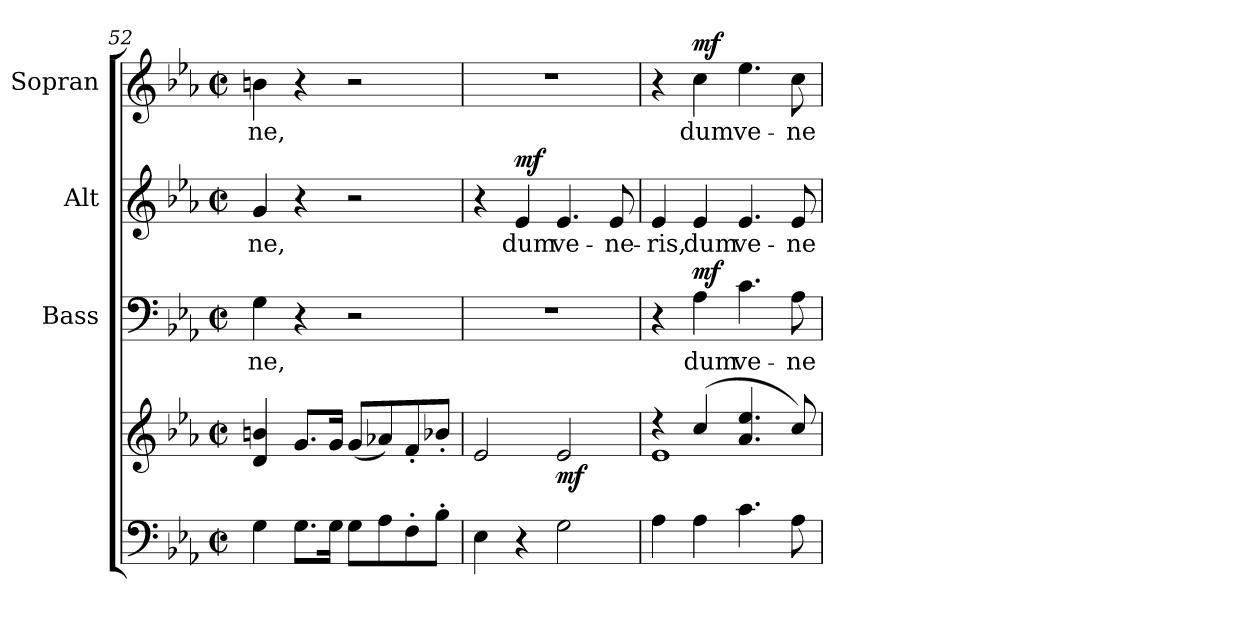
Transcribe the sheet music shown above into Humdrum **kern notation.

**kern	**kern	**dynam	**kern	**text	**dynam	**kern	**text	**dynam	**kern	**text	**dynam
*part4	*part4	*part4	*part3	*part3	*part3	*part2	*part2	*part2	*part1	*part1	*part1
*staff5	*staff4	*staff4/5	*staff3	*staff3	*staff3	*staff2	*staff2	*staff2	*staff1	*staff1	*staff1
*	*	*	*I"Bass	*	*	*I"Alt	*	*	*I"Sopran	*	*
*	*	*	*I'B.	*	*	*I'A.	*	*	*I'S.	*	*
*clefF4	*clefG2	*	*clefF4	*	*	*clefG2	*	*	*clefG2	*	*
*k[b-e-a-]	*k[b-e-a-]	*	*k[b-e-a-]	*	*	*k[b-e-a-]	*	*	*k[b-e-a-]	*	*
*E-:	*E-:	*	*E-:	*	*	*E-:	*	*	*E-:	*	*
*M2/2	*M2/2	*	*M2/2	*	*	*M2/2	*	*	*M2/2	*	*
*met(c|)	*met(c|)	*	*met(c|)	*	*	*met(c|)	*	*	*met(c|)	*	*
=52	=52	=52	=52	=52	=52	=52	=52	=52	=52	=52	=52
!	!	!	!	!LO:LY:b	!	!	!LO:LY:b	!	!	!LO:LY:b	!
4G\	4d/ 4bn/	.	4G\	-ne,	.	4g/	-ne,	.	4bn\	-ne,	.
8.G\L	8.g/L	.	4r	.	.	4r	.	.	4r	.	.
16G\Jk	16g/Jk	.	.	.	.	.	.	.	.	.	.
8G\L	(<8g/L	.	2r	.	.	2r	.	.	2r	.	.
8A-\	8a-X/)	.	.	.	.	.	.	.	.	.	.
8F'>\	8f'</	.	.	.	.	.	.	.	.	.	.
8B-'>\J	8b-X'</J	.	.	.	.	.	.	.	.	.	.
!!LO:LB:g=z
=53	=53	=53	=53	=53	=53	=53	=53	=53	=53	=53	=53
4E-\	2e-/	.	1r	.	.	4r	.	.	1r	.	.
!	!	!	!	!	!	!	!LO:LY:b	!LO:DY:a	!	!	!
4r	.	.	.	.	.	4e-/	dum	mf	.	.	.
!	!	!LO:DY:b	!	!	!	!	!LO:LY:b	!	!	!	!
2G\	2e-/	mf	.	.	.	4.e-/	ve-	.	.	.	.
!	!	!	!	!	!	!	!LO:LY:b	!	!	!	!
.	.	.	.	.	.	8e-/	-ne-	.	.	.	.
=54	=54	=54	=54	=54	=54	=54	=54	=54	=54	=54	=54
*	*^	*	*	*	*	*	*	*	*	*	*
!	!	!	!	!	!	!	!	!LO:LY:b	!	!	!	!
4A-\	4rdd	1e-	.	4r	.	.	4e-/	-ris,	.	4r	.	.
!	!	!	!	!	!LO:LY:b	!LO:DY:a	!	!LO:LY:b	!	!	!LO:LY:b	!LO:DY:a
4A-\	(4cc/	.	.	4A-\	dum	mf	4e-/	dum	.	4cc\	dum	mf
!	!	!	!	!	!LO:LY:b	!	!	!LO:LY:b	!	!	!LO:LY:b	!
4.c\	4.a-/ 4.ee-/	.	.	4.c\	ve-	.	4.e-/	ve-	.	4.ee-\	ve-	.
!	!	!	!	!	!LO:LY:b	!	!	!LO:LY:b	!	!	!LO:LY:b	!
8A-\	8cc/)	.	.	8A-\	-ne-	.	8e-/	-ne-	.	8cc\	-ne-	.
*	*v	*v	*	*	*	*	*	*	*	*	*	*
=	=	=	=	=	=	=	=	=	=	=	=
*-	*-	*-	*-	*-	*-	*-	*-	*-	*-	*-	*-
